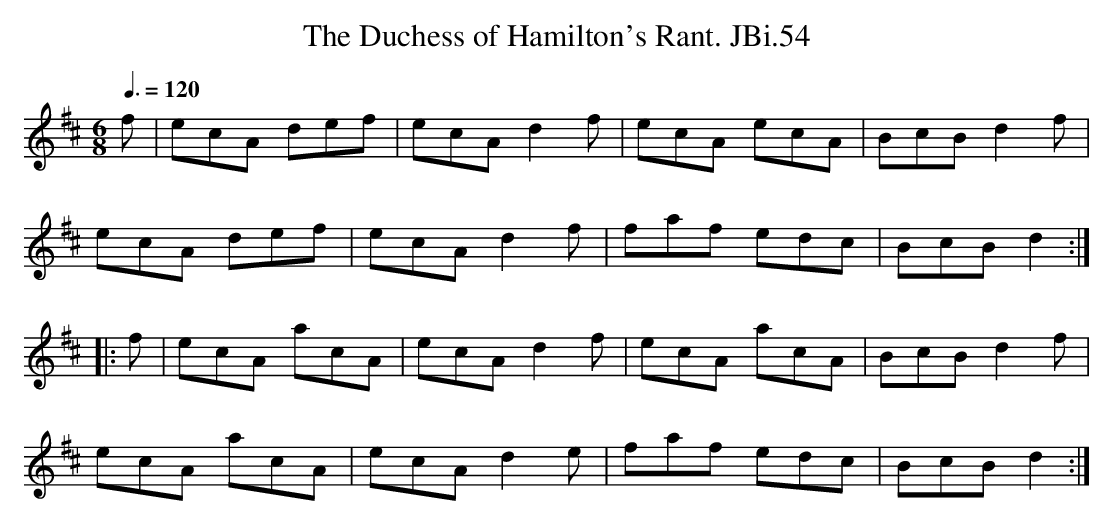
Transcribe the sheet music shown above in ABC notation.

X:1
T:Duchess of Hamilton's Rant. JBi.54, The
M:6/8
L:1/8
Q:3/8=120
K:D
f | ecA def|ecA d2f|ecA ecA|BcB d2f|
ecA def|ecA d2f|faf edc|BcB d2:|
|:f | ecA acA|ecA d2f| ecA acA|BcB d2f|
ecA acA|ecA d2e|faf edc|BcB d2 :|
